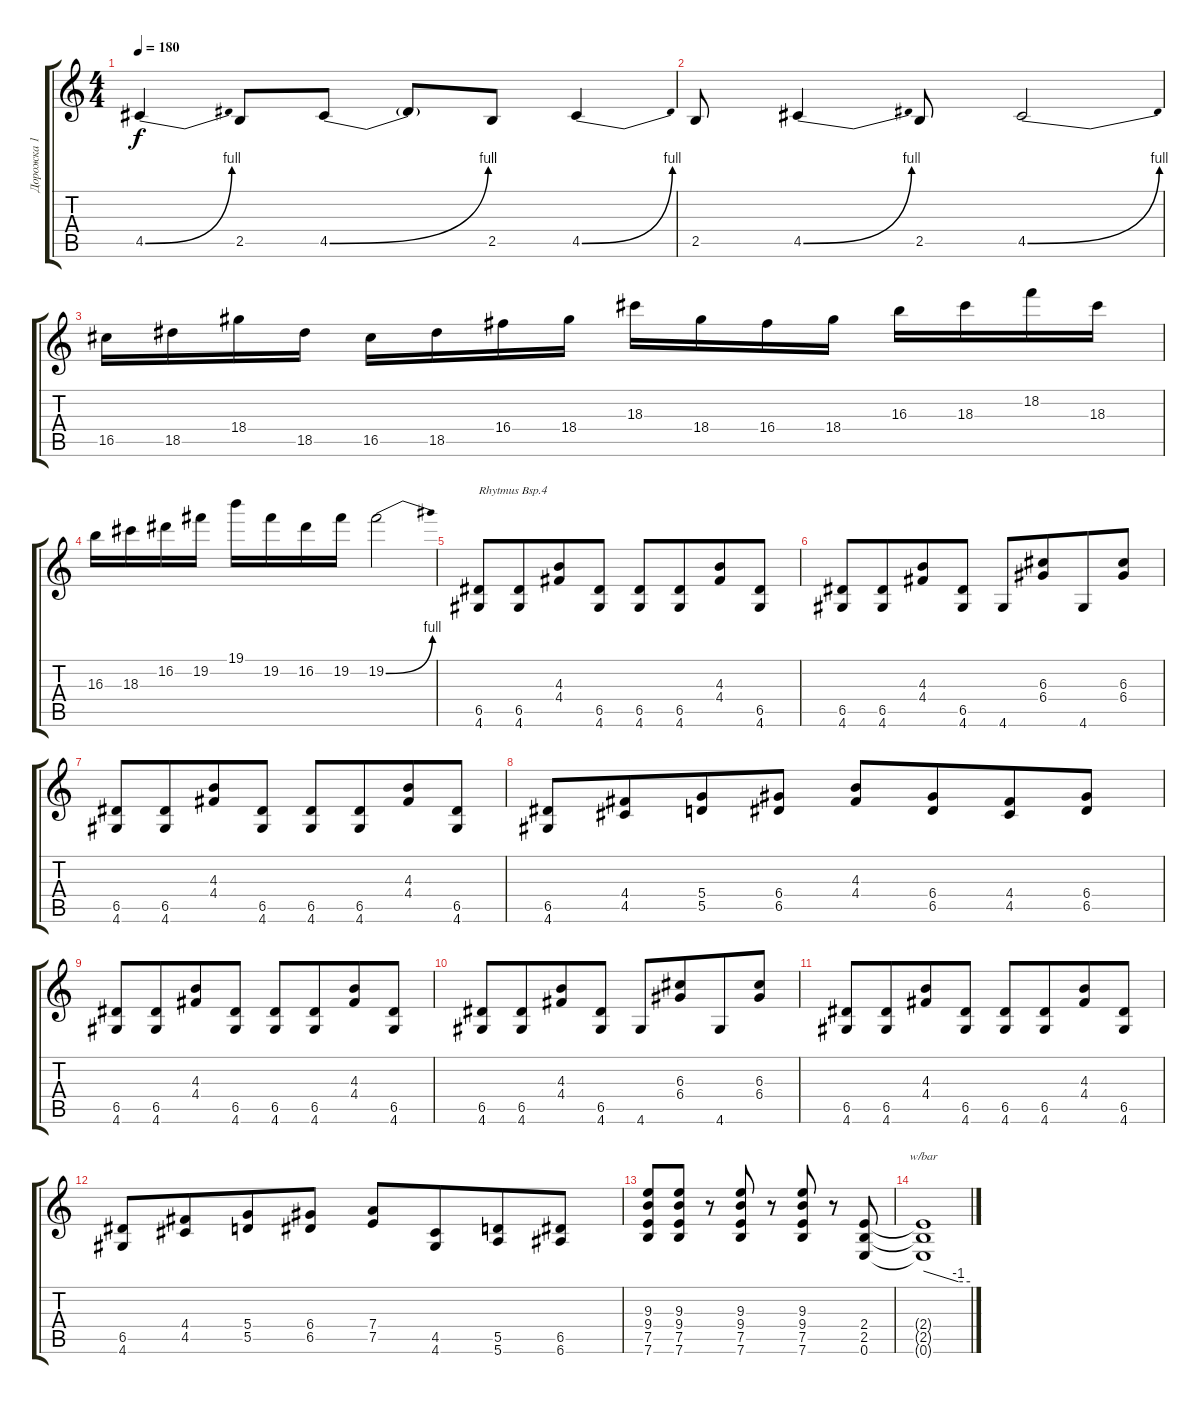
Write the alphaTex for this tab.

\track ("Дорожка 1" "Дорожка 1") {instrument distortionguitar}
\staff {score tabs}
\tuning (E4 B3 G3 D3 A2 E2) {hide}
\ts (4 4)
\tempo 180
\clef g2
\ks c
4.5{be (bend 0 0 60 4)}.4{dy f} 2.5.8 4.5{be (bend 0 0 60 4)}.8 4.5{t}.8 2.5.8 4.5{be (bend 0 0 60 4)}.4 |
2.5.8 4.5{be (bend 0 0 60 4)}.4 2.5.8 4.5{be (bend 0 0 60 4)}.2 |
16.5.16{beam merge} 18.5.16{beam merge} 18.4.16 18.5.16 16.5.16 18.5.16 16.4.16 18.4.16 18.3.16 18.4.16 16.4.16 18.4.16 16.3.16 18.3.16 18.2.16 18.3.16 |
16.3.16 18.3.16 16.2.16 19.2.16 19.1.16 19.2.16 16.2.16 19.2.16 19.2{be (bend 0 0 60 4)}.2 |
(6.5 4.6).8{txt "Rhytmus Bsp.4"} (6.5 4.6).8{beam merge} (4.3 4.4).8 (6.5 4.6).8 (6.5 4.6).8 (6.5 4.6).8{beam merge} (4.3 4.4).8 (6.5 4.6).8 |
(6.5 4.6).8 (6.5 4.6).8{beam merge} (4.3 4.4).8 (6.5 4.6).8 4.6.8 (6.3 6.4).8{beam merge} 4.6.8 (6.3 6.4).8 |
(6.5 4.6).8 (6.5 4.6).8{beam merge} (4.3 4.4).8 (6.5 4.6).8 (6.5 4.6).8 (6.5 4.6).8{beam merge} (4.3 4.4).8 (6.5 4.6).8 |
(6.5 4.6).8 (4.4 4.5).8{beam merge} (5.4 5.5).8 (6.4 6.5).8 (4.3 4.4).8 (6.4 6.5).8{beam merge} (4.4 4.5).8 (6.4 6.5).8 |
(6.5 4.6).8 (6.5 4.6).8{beam merge} (4.3 4.4).8 (6.5 4.6).8 (6.5 4.6).8 (6.5 4.6).8{beam merge} (4.3 4.4).8 (6.5 4.6).8 |
(6.5 4.6).8{beam merge} (6.5 4.6).8{beam merge} (4.3 4.4).8{beam merge} (6.5 4.6).8{beam split} 4.6.8{beam merge} (6.3 6.4).8{beam merge} 4.6.8 (6.3 6.4).8 |
(6.5 4.6).8 (6.5 4.6).8{beam merge} (4.3 4.4).8 (6.5 4.6).8 (6.5 4.6).8 (6.5 4.6).8{beam merge} (4.3 4.4).8 (6.5 4.6).8 |
(6.5 4.6).8 (4.4 4.5).8{beam merge} (5.4 5.5).8 (6.4 6.5).8 (7.4 7.5).8 (4.5 4.6).8{beam merge} (5.5 5.6).8 (6.5 6.6).8 |
(9.3 9.4 7.5 7.6).8 (9.3 9.4 7.5 7.6).8 r.8 (9.3 9.4 7.5 7.6).8 r.8 (9.3 9.4 7.5 7.6).8 r.8 (2.4 2.5 0.6).8 |
(2.4{t} 2.5{t} 0.6{t}).1{tbe (custom default 0 0 45 -4 60 -4)}
